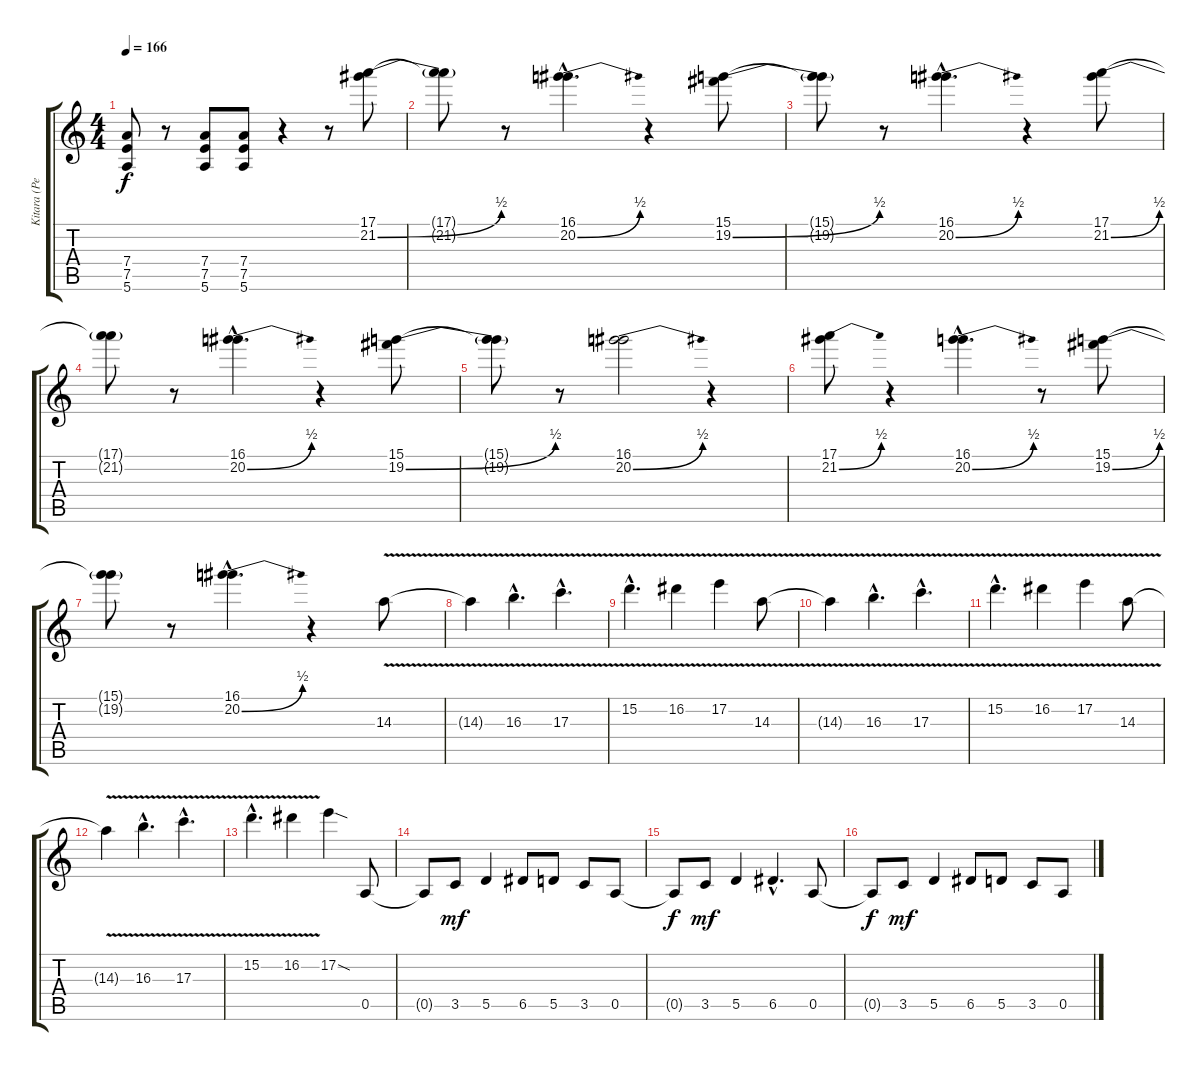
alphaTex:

\track ("Kitara (Pero)" "Kitara (Pe") {instrument overdrivenguitar}
\staff {score tabs}
\tuning (E4 B3 G3 D3 A2 E2) {hide}
\ts (4 4)
\tempo 166
\clef g2
\ks c
(7.4 7.5 5.6).8{dy f} r.8 (7.4 7.5 5.6).8 (7.4 7.5 5.6).8 r.4 r.8 (17.1 21.2{be (bend 0 0 60 2)}).8 |
(17.1{t} 21.2{t}).8 r.8 (16.1{hac} 20.2{be (bend 0 0 60 2) hac}).4{d} r.4 (15.1 19.2{be (bend 0 0 60 2)}).8 |
(15.1{t} 19.2{t}).8 r.8 (16.1{hac} 20.2{be (bend 0 0 60 2) hac}).4{d} r.4 (17.1 21.2{be (bend 0 0 60 2)}).8 |
(17.1{t} 21.2{t}).8 r.8 (16.1{hac} 20.2{be (bend 0 0 60 2) hac}).4{d} r.4 (15.1 19.2{be (bend 0 0 60 2)}).8 |
(15.1{t} 19.2{t}).8 r.8 (16.1 20.2{be (bend 0 0 60 2)}).2 r.4 |
(17.1 21.2{be (bend 0 0 60 2)}).8 r.4 (16.1{hac} 20.2{be (bend 0 0 60 2) hac}).4{d} r.8 (15.1 19.2{be (bend 0 0 60 2)}).8 |
(15.1{t} 19.2{t}).8 r.8 (16.1{hac} 20.2{be (bend 0 0 60 2) hac}).4{d} r.4 14.3{v}.8 |
14.3{t}.4 16.3{v hac}.4{d} 17.3{v hac}.4{d} |
15.2{v hac}.4{d} 16.2{v}.4 17.2{v}.4 14.3{v}.8 |
14.3{t}.4 16.3{v hac}.4{d} 17.3{v hac}.4{d} |
15.2{v hac}.4{d} 16.2{v}.4 17.2{v}.4 14.3{v}.8 |
14.3{t}.4 16.3{v hac}.4{d} 17.3{v hac}.4{d} |
15.2{v hac}.4{d} 16.2{v}.4 17.2{sod}.4 0.5.8 |
0.5{t}.8 3.5.8{dy mf} 5.5.4 6.5.8 5.5.8 3.5.8 0.5.8 |
0.5{t}.8{dy f} 3.5.8{dy mf} 5.5.4 6.5{hac}.4{d} 0.5.8 |
0.5{t}.8{dy f} 3.5.8{dy mf} 5.5.4 6.5.8 5.5.8 3.5.8 0.5.8
